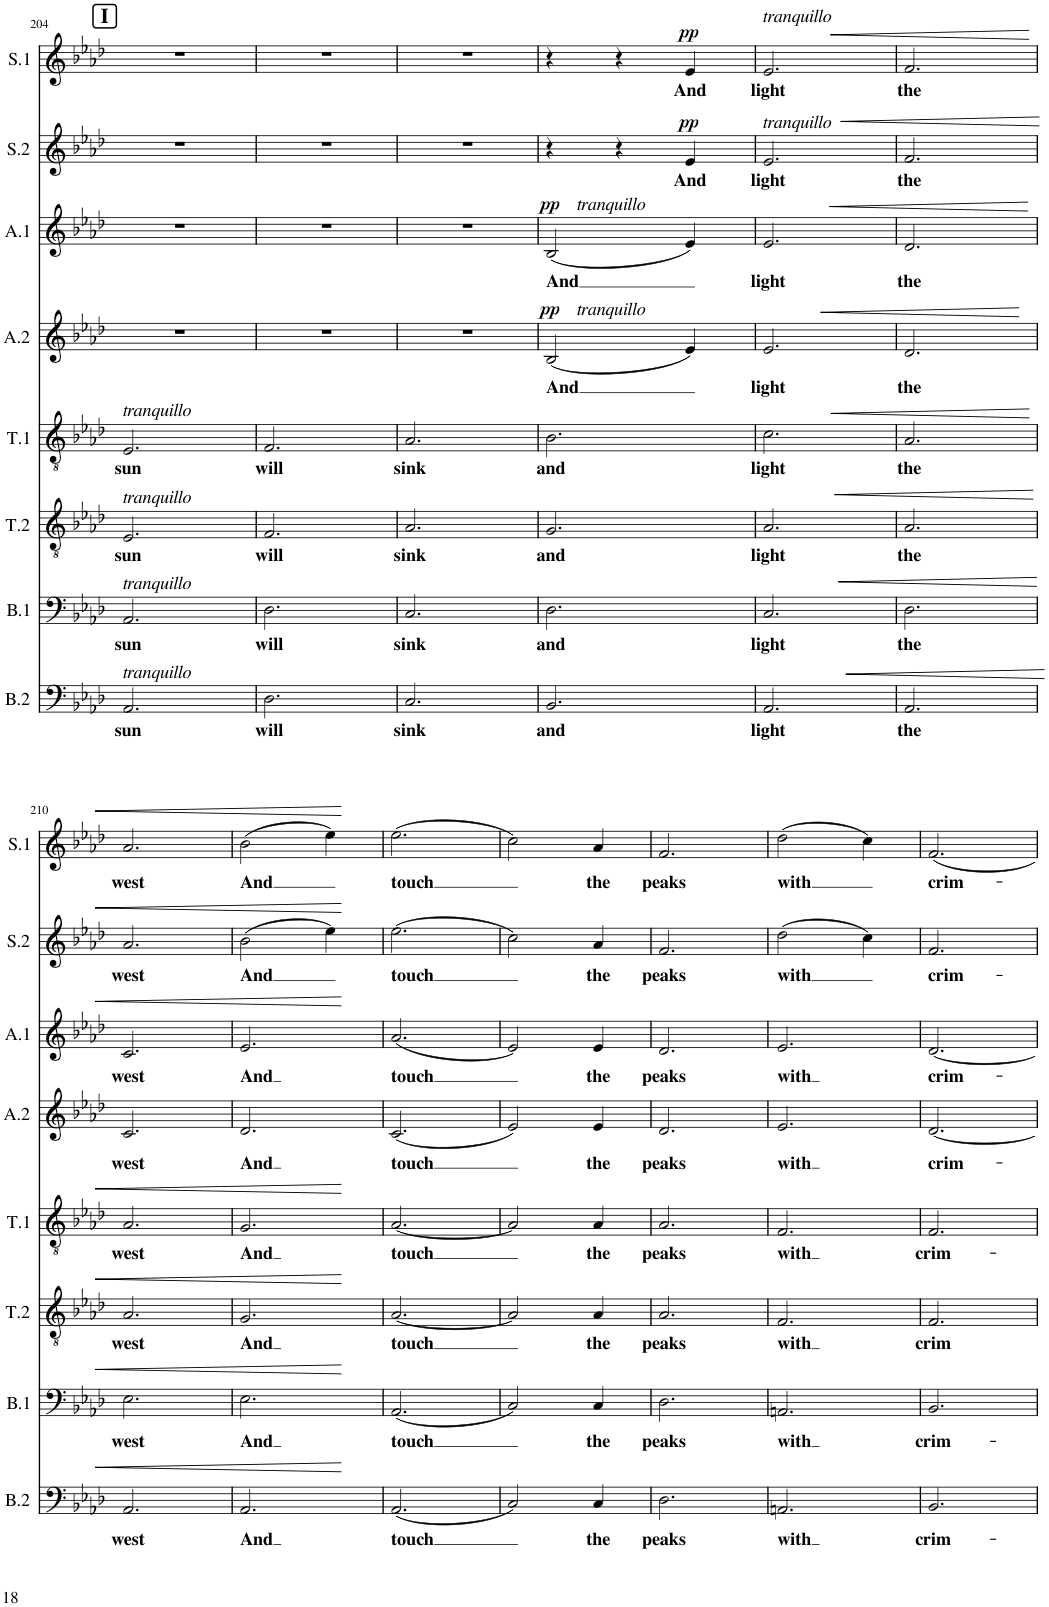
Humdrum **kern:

**kern	**text	**dynam	**kern	**text	**dynam	**kern	**text	**dynam	**kern	**text	**dynam	**kern	**text	**dynam	**kern	**text	**dynam	**kern	**text	**dynam	**kern	**text	**dynam
*part8	*part8	*part8	*part7	*part7	*part7	*part6	*part6	*part6	*part5	*part5	*part5	*part4	*part4	*part4	*part3	*part3	*part3	*part2	*part2	*part2	*part1	*part1	*part1
*staff8	*staff8	*staff8	*staff7	*staff7	*staff7	*staff6	*staff6	*staff6	*staff5	*staff5	*staff5	*staff4	*staff4	*staff4	*staff3	*staff3	*staff3	*staff2	*staff2	*staff2	*staff1	*staff1	*staff1
*I"Basse2	*	*	*I"Basse1	*	*	*I"Tenor2	*	*	*I"Tenor1	*	*	*I"Alto2	*	*	*I"Alto1	*	*	*I"Soprano2	*	*	*I"Soprano1	*	*
*I'B.2	*	*	*I'B.1	*	*	*I'T.2	*	*	*I'T.1	*	*	*I'A.2	*	*	*I'A.1	*	*	*I'S.2	*	*	*I'S.1	*	*
!!LO:PB:g=z
*clefF4	*	*	*clefF4	*	*	*clefGv2	*	*	*clefGv2	*	*	*clefG2	*	*	*clefG2	*	*	*clefG2	*	*	*clefG2	*	*
*k[b-e-a-d-]	*	*	*k[b-e-a-d-]	*	*	*k[b-e-a-d-]	*	*	*k[b-e-a-d-]	*	*	*k[b-e-a-d-]	*	*	*k[b-e-a-d-]	*	*	*k[b-e-a-d-]	*	*	*k[b-e-a-d-]	*	*
*M3/4	*	*	*M3/4	*	*	*M3/4	*	*	*M3/4	*	*	*M3/4	*	*	*M3/4	*	*	*M3/4	*	*	*M3/4	*	*
!!LO:REH:place=s1:a:B:cj:fs=14:t=I
=204	=204	=204	=204	=204	=204	=204	=204	=204	=204	=204	=204	=204	=204	=204	=204	=204	=204	=204	=204	=204	=204	=204	=204
!	!	!	!	!	!	!	!	!	!LO:TX:a:i:t=tranquillo	!	!	!	!	!	!	!	!	!	!	!	!	!	!
!	!	!	!	!	!	!LO:TX:a:i:t=tranquillo	!	!	!	!	!	!	!	!	!	!	!	!	!	!	!	!	!
!	!	!	!LO:TX:a:i:t=tranquillo	!	!	!	!	!	!	!	!	!	!	!	!	!	!	!	!	!	!	!	!
!LO:TX:a:i:t=tranquillo	!	!	!	!	!	!	!	!	!	!	!	!	!	!	!	!	!	!	!	!	!	!	!
!	!LO:LY:b	!	!	!LO:LY:b	!	!	!LO:LY:b	!	!	!LO:LY:b	!	!	!	!	!	!	!	!	!	!	!	!	!
2.AA-/	sun	.	2.AA-/	sun	.	2.E-/	sun	.	2.E-/	sun	.	2.r	.	.	2.r	.	.	2.r	.	.	2.r	.	.
=205	=205	=205	=205	=205	=205	=205	=205	=205	=205	=205	=205	=205	=205	=205	=205	=205	=205	=205	=205	=205	=205	=205	=205
!	!LO:LY:b	!	!	!LO:LY:b	!	!	!LO:LY:b	!	!	!LO:LY:b	!	!	!	!	!	!	!	!	!	!	!	!	!
2.D-\	will	.	2.D-\	will	.	2.F/	will	.	2.F/	will	.	2.r	.	.	2.r	.	.	2.r	.	.	2.r	.	.
=206	=206	=206	=206	=206	=206	=206	=206	=206	=206	=206	=206	=206	=206	=206	=206	=206	=206	=206	=206	=206	=206	=206	=206
!	!LO:LY:b	!	!	!LO:LY:b	!	!	!LO:LY:b	!	!	!LO:LY:b	!	!	!	!	!	!	!	!	!	!	!	!	!
2.C/	sink	.	2.C/	sink	.	2.A-/	sink	.	2.A-/	sink	.	2.r	.	.	2.r	.	.	2.r	.	.	2.r	.	.
=207	=207	=207	=207	=207	=207	=207	=207	=207	=207	=207	=207	=207	=207	=207	=207	=207	=207	=207	=207	=207	=207	=207	=207
!	!	!	!	!	!	!	!	!	!	!	!	!	!	!	!LO:TX:a:i:t=tranquillo	!	!	!	!	!	!	!	!
!	!	!	!	!	!	!	!	!	!	!	!	!LO:TX:a:i:t=tranquillo	!	!	!	!	!	!	!	!	!	!	!
!	!LO:LY:b	!	!	!LO:LY:b	!	!	!LO:LY:b	!	!	!LO:LY:b	!	!	!LO:LY:b	!LO:DY:a	!	!LO:LY:b	!LO:DY:a	!	!	!	!	!	!
2.BB-/	and	.	2.D-\	and	.	2.G/	and	.	2.B-\	and	.	(2B-/	And	pp	(2B-/	And	pp	4r	.	.	4r	.	.
.	.	.	.	.	.	.	.	.	.	.	.	.	.	.	.	.	.	4r	.	.	4r	.	.
!	!	!	!	!	!	!	!	!	!	!	!	!	!	!	!	!	!	!	!LO:LY:b	!LO:DY:a	!	!LO:LY:b	!LO:DY:a
.	.	.	.	.	.	.	.	.	.	.	.	4e-/)	.	.	4e-/)	.	.	4e-/	And	pp	4e-/	And	pp
=208	=208	=208	=208	=208	=208	=208	=208	=208	=208	=208	=208	=208	=208	=208	=208	=208	=208	=208	=208	=208	=208	=208	=208
!	!	!	!	!	!	!	!	!	!	!	!	!	!	!	!	!	!	!	!	!	!LO:TX:a:i:t=tranquillo	!	!
!	!	!	!	!	!	!	!	!	!	!	!	!	!	!	!	!	!	!LO:TX:a:i:t=tranquillo	!	!	!	!	!
!	!LO:LY:b	!LO:HP:b	!	!LO:LY:b	!LO:HP:b	!	!LO:LY:b	!	!	!LO:LY:b	!	!	!LO:LY:b	!	!	!LO:LY:b	!	!	!LO:LY:b	!	!	!LO:LY:b	!
2.AA-/	light	<	2.C/	light	<	2.A-/	light	.	2.c\	light	.	2.e-/	light	.	2.e-/	light	.	2.e-/	light	.	2.e-/	light	.
=209	=209	=209	=209	=209	=209	=209	=209	=209	=209	=209	=209	=209	=209	=209	=209	=209	=209	=209	=209	=209	=209	=209	=209
!	!LO:LY:b	!	!	!LO:LY:b	!	!	!LO:LY:b	!LO:HP:b	!	!LO:LY:b	!LO:HP:b	!	!LO:LY:b	!	!	!LO:LY:b	!LO:HP:b	!	!LO:LY:b	!LO:HP:b	!	!LO:LY:b	!LO:HP:b
2.AA-/	the	.	2.D-\	the	.	2.A-/	the	<	2.A-/	the	<	2.d-/	the	.	2.d-/	the	<	2.f/	the	<	2.f/	the	<
.	.	.	.	.	.	.	.	.	.	.	.	.	.	.	.	.	.	.	.	.	.	.	[
!!LO:LB:g=z
=210	=210	=210	=210	=210	=210	=210	=210	=210	=210	=210	=210	=210	=210	=210	=210	=210	=210	=210	=210	=210	=210	=210	=210
!	!LO:LY:b	!	!	!LO:LY:b	!	!	!LO:LY:b	!	!	!LO:LY:b	!	!	!LO:LY:b	!	!	!LO:LY:b	!	!	!LO:LY:b	!	!	!LO:LY:b	!LO:HP:b
2.AA-/	west	.	2.E-\	west	.	2.A-/	west	.	2.A-/	west	.	2.c/	west	.	2.c/	west	.	2.a-/	west	.	2.a-/	west	<
=211	=211	=211	=211	=211	=211	=211	=211	=211	=211	=211	=211	=211	=211	=211	=211	=211	=211	=211	=211	=211	=211	=211	=211
!	!LO:LY:b	!	!	!LO:LY:b	!	!	!LO:LY:b	!	!	!LO:LY:b	!	!	!LO:LY:b	!	!	!LO:LY:b	!	!	!LO:LY:b	!	!	!LO:LY:b	!
2.AA-/	And	.	2.E-\	And	.	2.G/	And	.	2.G/	And	.	2.d-/	And	.	2.e-/	And	.	(2b-\	And	.	(2b-\	And	.
.	.	.	.	.	.	.	.	.	.	.	.	.	.	.	.	.	.	4ee-\)	.	.	4ee-\)	.	.
.	.	[	.	.	[	.	.	[	.	.	[	.	.	.	.	.	[	.	.	[	.	.	[
=212	=212	=212	=212	=212	=212	=212	=212	=212	=212	=212	=212	=212	=212	=212	=212	=212	=212	=212	=212	=212	=212	=212	=212
!	!LO:LY:b	!	!	!LO:LY:b	!	!	!LO:LY:b	!	!	!LO:LY:b	!	!	!LO:LY:b	!	!	!LO:LY:b	!	!	!LO:LY:b	!	!	!LO:LY:b	!
(2.AA-/	touch	.	(2.AA-/	touch	.	[2.A-/	touch	.	[2.A-/	touch	.	(2.c/	touch	.	(2.a-/	touch	.	(2.ee-\	touch	.	(2.ee-\	touch	.
=213	=213	=213	=213	=213	=213	=213	=213	=213	=213	=213	=213	=213	=213	=213	=213	=213	=213	=213	=213	=213	=213	=213	=213
2C/)	.	.	2C/)	.	.	2A-/]	.	.	2A-/]	.	.	2e-/)	.	.	2e-/)	.	.	2cc\)	.	.	2cc\)	.	.
!	!LO:LY:b	!	!	!LO:LY:b	!	!	!LO:LY:b	!	!	!LO:LY:b	!	!	!LO:LY:b	!	!	!LO:LY:b	!	!	!LO:LY:b	!	!	!LO:LY:b	!
4C/	the	.	4C/	the	.	4A-/	the	.	4A-/	the	.	4e-/	the	.	4e-/	the	.	4a-/	the	.	4a-/	the	.
=214	=214	=214	=214	=214	=214	=214	=214	=214	=214	=214	=214	=214	=214	=214	=214	=214	=214	=214	=214	=214	=214	=214	=214
!	!LO:LY:b	!	!	!LO:LY:b	!	!	!LO:LY:b	!	!	!LO:LY:b	!	!	!LO:LY:b	!	!	!LO:LY:b	!	!	!LO:LY:b	!	!	!LO:LY:b	!
2.D-\	peaks	.	2.D-\	peaks	.	2.A-/	peaks	.	2.A-/	peaks	.	2.d-/	peaks	.	2.d-/	peaks	.	2.f/	peaks	.	2.f/	peaks	.
=215	=215	=215	=215	=215	=215	=215	=215	=215	=215	=215	=215	=215	=215	=215	=215	=215	=215	=215	=215	=215	=215	=215	=215
!	!LO:LY:b	!	!	!LO:LY:b	!	!	!LO:LY:b	!	!	!LO:LY:b	!	!	!LO:LY:b	!	!	!LO:LY:b	!	!	!LO:LY:b	!	!	!LO:LY:b	!
2.AAn/	with	.	2.AAn/	with	.	2.F/	with	.	2.F/	with	.	2.e-/	with	.	2.e-/	with	.	(2dd-\	with	.	(2dd-\	with	.
.	.	.	.	.	.	.	.	.	.	.	.	.	.	.	.	.	.	4cc\)	.	.	4cc\)	.	.
=216	=216	=216	=216	=216	=216	=216	=216	=216	=216	=216	=216	=216	=216	=216	=216	=216	=216	=216	=216	=216	=216	=216	=216
!	!LO:LY:b	!	!	!LO:LY:b	!	!	!LO:LY:b	!	!	!LO:LY:b	!	!	!LO:LY:b	!	!	!LO:LY:b	!	!	!LO:LY:b	!	!	!LO:LY:b	!
2.BB-/	crim-	.	2.BB-/	crim-	.	2.F/	crim	.	2.F/	crim-	.	[2.d-/	crim-	.	[2.d-/	crim-	.	2.f/	crim-	.	2.f/	crim-	.
=	=	=	=	=	=	=	=	=	=	=	=	=	=	=	=	=	=	=	=	=	=	=	=
*-	*-	*-	*-	*-	*-	*-	*-	*-	*-	*-	*-	*-	*-	*-	*-	*-	*-	*-	*-	*-	*-	*-	*-
